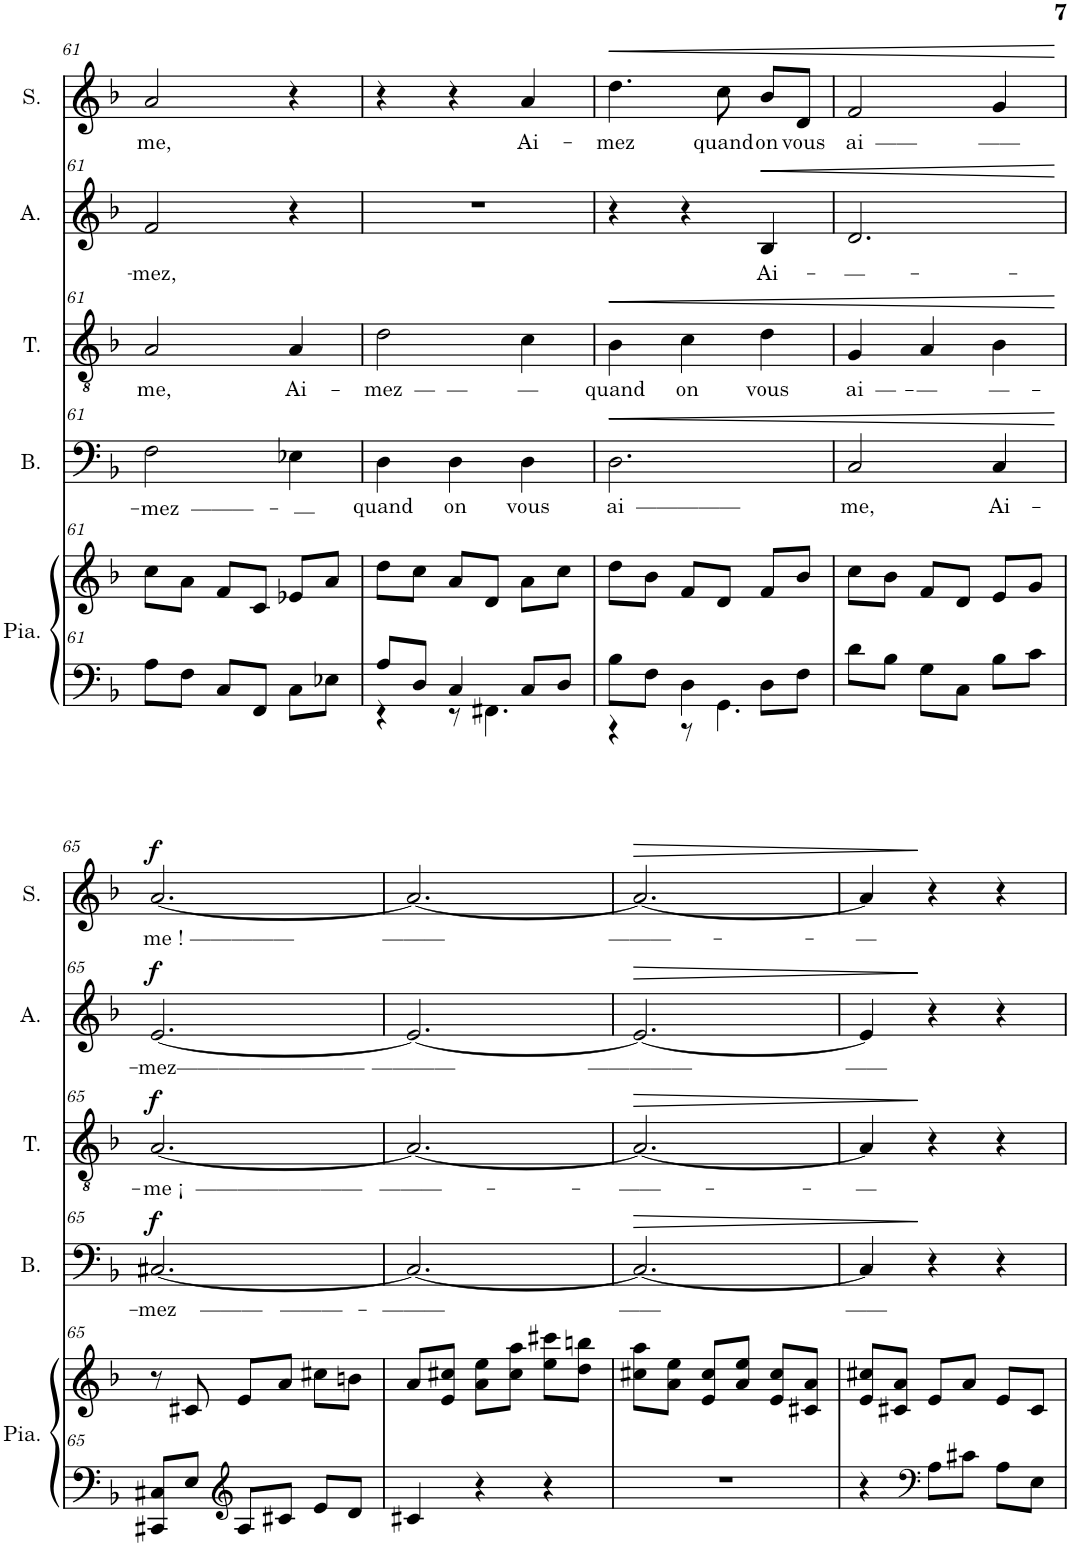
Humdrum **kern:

**kern	**kern	**kern	**text	**dynam	**kern	**text	**dynam	**kern	**text	**dynam	**kern	**text	**dynam
*part5	*part5	*part4	*part4	*part4	*part3	*part3	*part3	*part2	*part2	*part2	*part1	*part1	*part1
*staff6	*staff5	*staff4	*staff4	*staff4	*staff3	*staff3	*staff3	*staff2	*staff2	*staff2	*staff1	*staff1	*staff1
*I"Piano	*	*I"Basse	*	*	*I"Ténor	*	*	*I"Alto	*	*	*I"Soprano	*	*
*I'Pia.	*	*I'B.	*	*	*I'T.	*	*	*I'A.	*	*	*I'S.	*	*
!!LO:PB:g=z
*clefF4	*clefG2	*clefF4	*	*	*clefGv2	*	*	*clefG2	*	*	*clefG2	*	*
*k[b-]	*k[b-]	*k[b-]	*	*	*k[b-]	*	*	*k[b-]	*	*	*k[b-]	*	*
*M3/4	*M3/4	*M3/4	*	*	*M3/4	*	*	*M3/4	*	*	*M3/4	*	*
=61	=61	=61	=61	=61	=61	=61	=61	=61	=61	=61	=61	=61	=61
!	!	!	!LO:LY:b	!	!	!LO:LY:b	!	!	!LO:LY:b	!	!	!LO:LY:b	!
8A\L	8cc\L	2F\	-mez ———-	.	2A/	me,	.	2f/	-mez,	.	2a/	me,	.
8F\J	8a\J	.	.	.	.	.	.	.	.	.	.	.	.
8C/L	8f/L	.	.	.	.	.	.	.	.	.	.	.	.
8FF/J	8c/J	.	.	.	.	.	.	.	.	.	.	.	.
!	!	!	!LO:LY:b	!	!	!LO:LY:b	!	!	!	!	!	!	!
8C\L	8e-X/L	4E-X\	-—	.	4A/	Ai-	.	4r	.	.	4r	.	.
8E-X\J	8a/J	.	.	.	.	.	.	.	.	.	.	.	.
=62	=62	=62	=62	=62	=62	=62	=62	=62	=62	=62	=62	=62	=62
*^	*	*	*	*	*	*	*	*	*	*	*	*	*
!	!	!	!	!LO:LY:b	!	!	!LO:LY:b	!	!	!	!	!	!	!
8A/L	4r	8dd\L	4D\	quand	.	2d\	-mez — —	.	2.r	.	.	4r	.	.
8D/J	.	8cc\J	.	.	.	.	.	.	.	.	.	.	.	.
!	!	!	!	!LO:LY:b	!	!	!	!	!	!	!	!	!	!
4C/	8r	8a/L	4D\	on	.	.	.	.	.	.	.	4r	.	.
.	4.FF#X\	8d/J	.	.	.	.	.	.	.	.	.	.	.	.
!	!	!	!	!LO:LY:b	!	!	!LO:LY:b	!	!	!	!	!	!LO:LY:b	!
8C/L	.	8a\L	4D\	vous	.	4c\	—	.	.	.	.	4a/	Ai-	.
8D/J	.	8cc\J	.	.	.	.	.	.	.	.	.	.	.	.
=63	=63	=63	=63	=63	=63	=63	=63	=63	=63	=63	=63	=63	=63	=63
!	!	!	!	!LO:LY:b	!LO:HP:b	!	!LO:LY:b	!LO:HP:b	!	!	!	!	!LO:LY:b	!LO:HP:b
8B-\L	4r	8dd\L	2.D\	ai —————	<	4B-\	quand	<	4r	.	.	4.dd\	-mez	<
8F\J	.	8b-\J	.	.	.	.	.	.	.	.	.	.	.	.
!	!	!	!	!	!	!	!LO:LY:b	!	!	!	!	!	!	!
4D\	8r	8f/L	.	.	.	4c\	on	.	4r	.	.	.	.	.
!	!	!	!	!	!	!	!	!	!	!	!	!	!LO:LY:b	!
.	4.GG\	8d/J	.	.	.	.	.	.	.	.	.	8cc\	quand	.
!	!	!	!	!	!	!	!LO:LY:b	!	!	!LO:LY:b	!LO:HP:b	!	!LO:LY:b	!
8D\L	.	8f/L	.	.	.	4d\	vous	.	4B-/	Ai-	<	8b-/L	on	.
!	!	!	!	!	!	!	!	!	!	!	!	!	!LO:LY:b	!
8F\J	.	8b-/J	.	.	.	.	.	.	.	.	.	8d/J	vous	.
*v	*v	*	*	*	*	*	*	*	*	*	*	*	*	*
=64	=64	=64	=64	=64	=64	=64	=64	=64	=64	=64	=64	=64	=64
!	!	!	!LO:LY:b	!	!	!LO:LY:b	!	!	!LO:LY:b	!	!	!LO:LY:b	!
8d\L	8cc\L	2C/	me,	.	4G/	ai —-	.	2.d/	-—-	.	2f/	ai ——	.
8B-\J	8b-\J	.	.	.	.	.	.	.	.	.	.	.	.
!	!	!	!	!	!	!LO:LY:b	!	!	!	!	!	!	!
8G\L	8f/L	.	.	.	4A/	-—	.	.	.	.	.	.	.
8C\J	8d/J	.	.	.	.	.	.	.	.	.	.	.	.
!	!	!	!LO:LY:b	!	!	!LO:LY:b	!	!	!	!	!	!LO:LY:b	!
8B-\L	8e/L	4C/	Ai-	.	4B-\	—-	.	.	.	.	4g/	——	.
8c\J	8g/J	.	.	.	.	.	.	.	.	.	.	.	.
.	.	.	.	[	.	.	[	.	.	[	.	.	[
!!LO:LB:g=z
=65	=65	=65	=65	=65	=65	=65	=65	=65	=65	=65	=65	=65	=65
!	!	!	!LO:LY:b	!LO:DY:a	!	!LO:LY:b	!LO:DY:a	!	!LO:LY:b	!LO:DY:a	!	!LO:LY:b	!LO:DY:a
8CC#X/ 8C#X/L	8r	[2.C#X/	-mez ——— ———-	f	[2.A/	-me ¡ ————————	f	[2.e/	-mez—————————	f	[2.a/	me ! —————	f
8E/J	8c#X/	.	.	.	.	.	.	.	.	.	.	.	.
*clefG2	*	*	*	*	*	*	*	*	*	*	*	*	*
8A/L	8e/L	.	.	.	.	.	.	.	.	.	.	.	.
8c#X/J	8a/J	.	.	.	.	.	.	.	.	.	.	.	.
8e/L	8cc#X\L	.	.	.	.	.	.	.	.	.	.	.	.
8d/J	8bn\J	.	.	.	.	.	.	.	.	.	.	.	.
=66	=66	=66	=66	=66	=66	=66	=66	=66	=66	=66	=66	=66	=66
!	!	!	!LO:LY:b	!	!	!LO:LY:b	!	!	!LO:LY:b	!	!	!LO:LY:b	!
4c#X/	8a/L	2.C#/_	-———	.	2.A/_	———-	.	2.e/_	————	.	2.a/_	———	.
.	8e/ 8cc#X/J	.	.	.	.	.	.	.	.	.	.	.	.
4r	8a\ 8ee\L	.	.	.	.	.	.	.	.	.	.	.	.
.	8cc#\ 8aa\J	.	.	.	.	.	.	.	.	.	.	.	.
4r	8ee\ 8ccc#X\L	.	.	.	.	.	.	.	.	.	.	.	.
.	8dd\ 8bbn\J	.	.	.	.	.	.	.	.	.	.	.	.
=67	=67	=67	=67	=67	=67	=67	=67	=67	=67	=67	=67	=67	=67
!	!	!	!LO:LY:b	!LO:HP:b	!	!LO:LY:b	!LO:HP:b	!	!LO:LY:b	!LO:HP:b	!	!LO:LY:b	!LO:HP:b
2.r	8cc#X\ 8aa\L	2.C#/_	——	>	2.A/_	-——-	>	2.e/_	—————	>	2.a/_	———-	>
.	8a\ 8ee\J	.	.	.	.	.	.	.	.	.	.	.	.
.	8e/ 8cc#/L	.	.	.	.	.	.	.	.	.	.	.	.
.	8a/ 8ee/J	.	.	.	.	.	.	.	.	.	.	.	.
.	8e/ 8cc#/L	.	.	.	.	.	.	.	.	.	.	.	.
.	8c#X/ 8a/J	.	.	.	.	.	.	.	.	.	.	.	.
=68	=68	=68	=68	=68	=68	=68	=68	=68	=68	=68	=68	=68	=68
!	!	!	!LO:LY:b	!	!	!LO:LY:b	!	!	!LO:LY:b	!	!	!LO:LY:b	!
4r	8e/ 8cc#X/L	4C#/]	——	.	4A/]	-—	.	4e/]	——	.	4a/]	-—	.
.	8c#X/ 8a/J	.	.	.	.	.	.	.	.	.	.	.	.
*clefF4	*	*	*	*	*	*	*	*	*	*	*	*	*
8A\L	8e/L	4r	.	]	4r	.	]	4r	.	]	4r	.	]
8c#X\J	8a/J	.	.	.	.	.	.	.	.	.	.	.	.
8A\L	8e/L	4r	.	.	4r	.	.	4r	.	.	4r	.	.
8E\J	8c#/J	.	.	.	.	.	.	.	.	.	.	.	.
=	=	=	=	=	=	=	=	=	=	=	=	=	=
*-	*-	*-	*-	*-	*-	*-	*-	*-	*-	*-	*-	*-	*-
